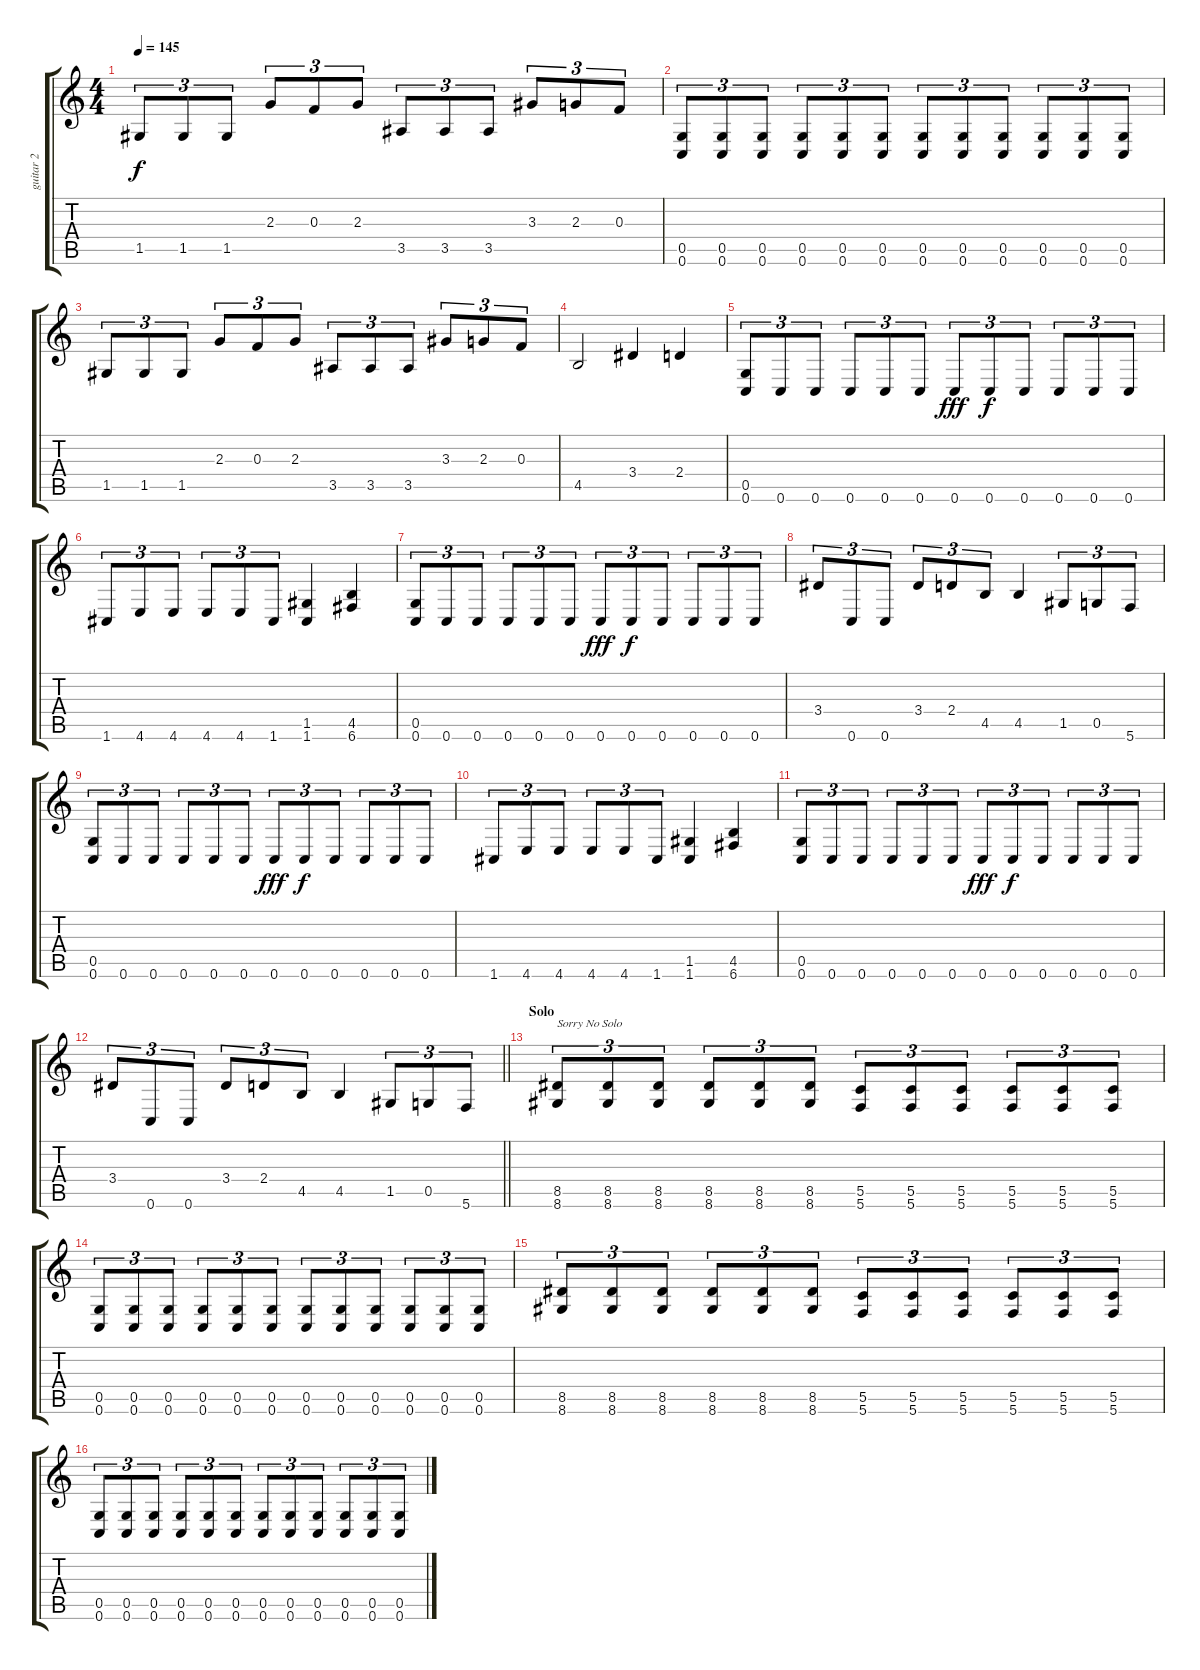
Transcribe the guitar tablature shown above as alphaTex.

\track ("guitar 2" "guitar 2") {instrument overdrivenguitar}
\staff {score tabs}
\tuning (D4 A3 F3 C3 G2 C2) {hide}
\ts (4 4)
\tempo 145
\clef g2
\ks c
1.5.8{tu (3 2) dy f} 1.5.8{tu (3 2)} 1.5.8{tu (3 2)} 2.3.8{tu (3 2)} 0.3.8{tu (3 2)} 2.3.8{tu (3 2)} 3.5.8{tu (3 2)} 3.5.8{tu (3 2)} 3.5.8{tu (3 2)} 3.3.8{tu (3 2)} 2.3.8{tu (3 2)} 0.3.8{tu (3 2)} |
(0.5 0.6).8{tu (3 2)} (0.5 0.6).8{tu (3 2)} (0.5 0.6).8{tu (3 2)} (0.5 0.6).8{tu (3 2)} (0.5 0.6).8{tu (3 2)} (0.5 0.6).8{tu (3 2)} (0.5 0.6).8{tu (3 2)} (0.5 0.6).8{tu (3 2)} (0.5 0.6).8{tu (3 2)} (0.5 0.6).8{tu (3 2)} (0.5 0.6).8{tu (3 2)} (0.5 0.6).8{tu (3 2)} |
1.5.8{tu (3 2)} 1.5.8{tu (3 2)} 1.5.8{tu (3 2)} 2.3.8{tu (3 2)} 0.3.8{tu (3 2)} 2.3.8{tu (3 2)} 3.5.8{tu (3 2)} 3.5.8{tu (3 2)} 3.5.8{tu (3 2)} 3.3.8{tu (3 2)} 2.3.8{tu (3 2)} 0.3.8{tu (3 2)} |
4.5.2 3.4.4 2.4.4 |
(0.5 0.6).8{tu (3 2)} 0.6.8{tu (3 2)} 0.6.8{tu (3 2)} 0.6.8{tu (3 2)} 0.6.8{tu (3 2)} 0.6.8{tu (3 2)} 0.6.8{tu (3 2) dy fff} 0.6.8{tu (3 2) dy f} 0.6.8{tu (3 2)} 0.6.8{tu (3 2)} 0.6.8{tu (3 2)} 0.6.8{tu (3 2)} |
1.6.8{tu (3 2)} 4.6.8{tu (3 2)} 4.6.8{tu (3 2)} 4.6.8{tu (3 2)} 4.6.8{tu (3 2)} 1.6.8{tu (3 2)} (1.5 1.6).4 (4.5 6.6).4 |
(0.5 0.6).8{tu (3 2)} 0.6.8{tu (3 2)} 0.6.8{tu (3 2)} 0.6.8{tu (3 2)} 0.6.8{tu (3 2)} 0.6.8{tu (3 2)} 0.6.8{tu (3 2) dy fff} 0.6.8{tu (3 2) dy f} 0.6.8{tu (3 2)} 0.6.8{tu (3 2)} 0.6.8{tu (3 2)} 0.6.8{tu (3 2)} |
3.4.8{tu (3 2)} 0.6.8{tu (3 2)} 0.6.8{tu (3 2)} 3.4.8{tu (3 2)} 2.4.8{tu (3 2)} 4.5.8{tu (3 2)} 4.5.4 1.5.8{tu (3 2)} 0.5.8{tu (3 2)} 5.6.8{tu (3 2)} |
(0.5 0.6).8{tu (3 2)} 0.6.8{tu (3 2)} 0.6.8{tu (3 2)} 0.6.8{tu (3 2)} 0.6.8{tu (3 2)} 0.6.8{tu (3 2)} 0.6.8{tu (3 2) dy fff} 0.6.8{tu (3 2) dy f} 0.6.8{tu (3 2)} 0.6.8{tu (3 2)} 0.6.8{tu (3 2)} 0.6.8{tu (3 2)} |
1.6.8{tu (3 2)} 4.6.8{tu (3 2)} 4.6.8{tu (3 2)} 4.6.8{tu (3 2)} 4.6.8{tu (3 2)} 1.6.8{tu (3 2)} (1.5 1.6).4 (4.5 6.6).4 |
(0.5 0.6).8{tu (3 2)} 0.6.8{tu (3 2)} 0.6.8{tu (3 2)} 0.6.8{tu (3 2)} 0.6.8{tu (3 2)} 0.6.8{tu (3 2)} 0.6.8{tu (3 2) dy fff} 0.6.8{tu (3 2) dy f} 0.6.8{tu (3 2)} 0.6.8{tu (3 2)} 0.6.8{tu (3 2)} 0.6.8{tu (3 2)} |
\barLineRight lightlight
3.4.8{tu (3 2)} 0.6.8{tu (3 2)} 0.6.8{tu (3 2)} 3.4.8{tu (3 2)} 2.4.8{tu (3 2)} 4.5.8{tu (3 2)} 4.5.4 1.5.8{tu (3 2)} 0.5.8{tu (3 2)} 5.6.8{tu (3 2)} |
\section ("" "Solo")
(8.5 8.6).8{tu (3 2) txt "Sorry No Solo"} (8.5 8.6).8{tu (3 2)} (8.5 8.6).8{tu (3 2)} (8.5 8.6).8{tu (3 2)} (8.5 8.6).8{tu (3 2)} (8.5 8.6).8{tu (3 2)} (5.5 5.6).8{tu (3 2)} (5.5 5.6).8{tu (3 2)} (5.5 5.6).8{tu (3 2)} (5.5 5.6).8{tu (3 2)} (5.5 5.6).8{tu (3 2)} (5.5 5.6).8{tu (3 2)} |
(0.5 0.6).8{tu (3 2)} (0.5 0.6).8{tu (3 2)} (0.5 0.6).8{tu (3 2)} (0.5 0.6).8{tu (3 2)} (0.5 0.6).8{tu (3 2)} (0.5 0.6).8{tu (3 2)} (0.5 0.6).8{tu (3 2)} (0.5 0.6).8{tu (3 2)} (0.5 0.6).8{tu (3 2)} (0.5 0.6).8{tu (3 2)} (0.5 0.6).8{tu (3 2)} (0.5 0.6).8{tu (3 2)} |
(8.5 8.6).8{tu (3 2)} (8.5 8.6).8{tu (3 2)} (8.5 8.6).8{tu (3 2)} (8.5 8.6).8{tu (3 2)} (8.5 8.6).8{tu (3 2)} (8.5 8.6).8{tu (3 2)} (5.5 5.6).8{tu (3 2)} (5.5 5.6).8{tu (3 2)} (5.5 5.6).8{tu (3 2)} (5.5 5.6).8{tu (3 2)} (5.5 5.6).8{tu (3 2)} (5.5 5.6).8{tu (3 2)} |
(0.5 0.6).8{tu (3 2)} (0.5 0.6).8{tu (3 2)} (0.5 0.6).8{tu (3 2)} (0.5 0.6).8{tu (3 2)} (0.5 0.6).8{tu (3 2)} (0.5 0.6).8{tu (3 2)} (0.5 0.6).8{tu (3 2)} (0.5 0.6).8{tu (3 2)} (0.5 0.6).8{tu (3 2)} (0.5 0.6).8{tu (3 2)} (0.5 0.6).8{tu (3 2)} (0.5 0.6).8{tu (3 2)}
